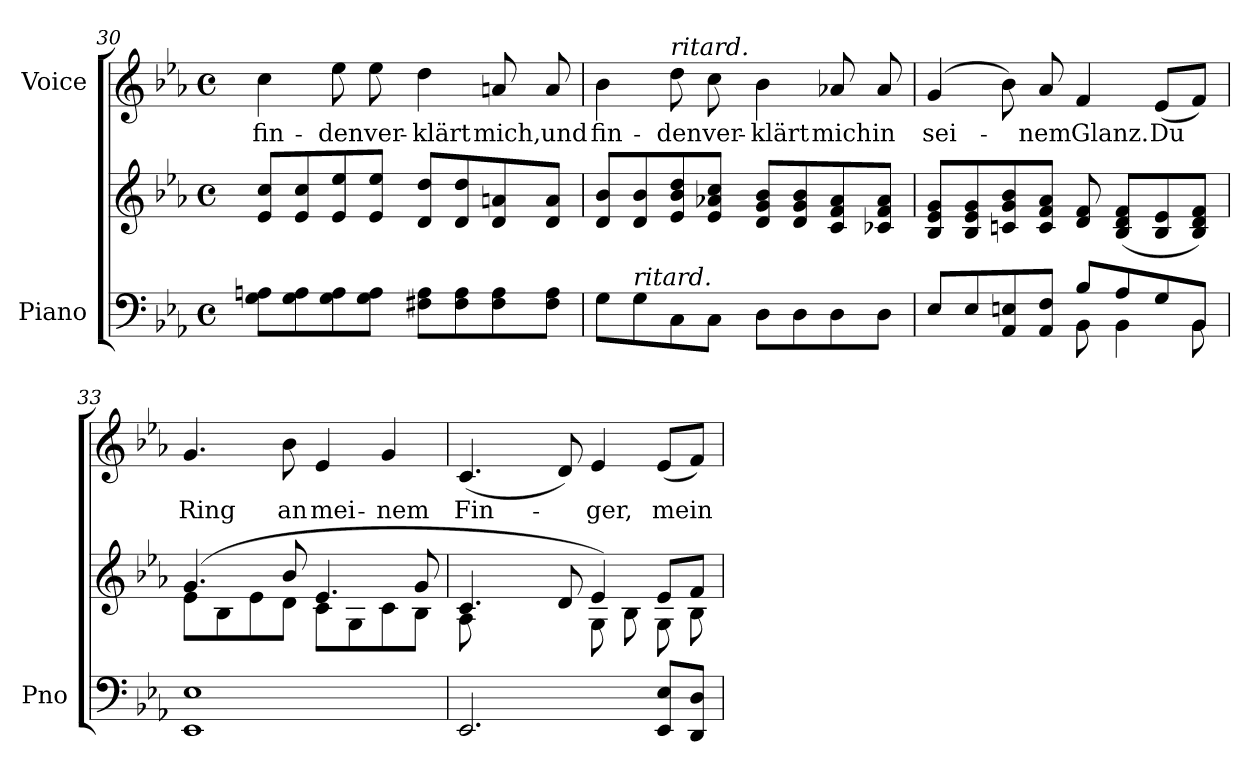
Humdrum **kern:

**kern	**kern	**kern	**text
*part2	*part2	*part1	*part1
*staff3	*staff2	*staff1	*staff1
*I"Piano	*	*I"Voice	*
*I'Pno	*	*	*
*clefF4	*clefG2	*clefG2	*
*k[b-e-a-]	*k[b-e-a-]	*k[b-e-a-]	*
*M4/4	*M4/4	*M4/4	*
*met(c)	*met(c)	*met(c)	*
=30	=30	=30	=30
8G\ 8An\L	8e-/ 8cc/L	4cc\	fin-
8G\ 8A\	8e-/ 8cc/	.	.
8G\ 8A\	8e-/ 8ee-/	8ee-\	-den
8G\ 8A\J	8e-/ 8ee-/J	8ee-\	ver-
8F#X\ 8A\L	8d/ 8dd/L	4dd\	-klärt
8F#\ 8A\	8d/ 8dd/	.	.
8F#\ 8A\	8d/ 8an/	8an/	mich,
8F#\ 8A\J	8d/ 8a/J	8a/	und
=31	=31	=31	=31
8G\L	8d/ 8b-/L	4b-\	fin-
!LO:TX:i:t=ritard.	!	!	!
8G\	8d/ 8b-/	.	.
!	!	!LO:TX:i:t=ritard.	!
8C\	8e-/ 8b-/ 8dd/	8dd\	-den
8C\J	8e-/ 8a-X/ 8cc/J	8cc\	ver-
8D\L	8d/ 8g/ 8b-/L	4b-\	-klärt
8D\	8d/ 8g/ 8b-/	.	.
8D\	8c/ 8f/ 8a-/	8a-X/	mich
8D\J	8c-X/ 8f/ 8a-/J	8a-/	in
=32	=32	=32	=32
*^	*	*	*
8E-/L	2ryy	8B-/ 8e-/ 8g/L	(4g/	sei-
8E-/	.	8B-/ 8e-/ 8g/	.	.
8AA-/ 8En/	.	8cn/ 8g/ 8b-/	8b-\)	.
8AA-/ 8F/J	.	8c/ 8f/ 8a-/J	8a-/	-nem
8B-/L	8BB-\	8d/ 8f/	4f/	Glanz.
8A-/	4BB-\	(>8B-/ 8d/ 8f/L	.	.
8G/	.	8B-/ 8e-/	(8e-/L	Du
8BB-/J	8BB-\	8B-/ 8d/ 8f/J)	8f/J)	.
*v	*v	*	*	*
=33	=33	=33	=33
*	*^	*	*
1EE- 1E-	(4.g/	8e-\L	4.g/	Ring
.	.	8B-\	.	.
.	.	8e-\	.	.
.	8b-/	8d\J	8b-\	an
.	4.e-/	8c\L	4e-/	mei-
.	.	8G\	.	.
.	.	8c\	4g/	-nem
.	8g/	8B-\J	.	.
=34	=34	=34	=34	=34
*^	*	*	*	*
8ryy	2.EE-/	4.c/	8A-\L	(4.c/	Fin-
8E-/	.	.	4.ryy	.	.
8A-/	.	.	.	.	.
8F/J	.	8d/	.	8d/)	.
2ryy	.	4e-/)	8G\L	4e-/	-ger,
.	.	.	8B-\	.	.
.	8EE-/ 8E-/L	8e-/L	8G\	(8e-/L	mein
.	8DD/ 8D/J	8f/J	8B-\J	8f/J)	.
*v	*v	*	*	*	*
*	*v	*v	*	*
=	=	=	=
*-	*-	*-	*-
